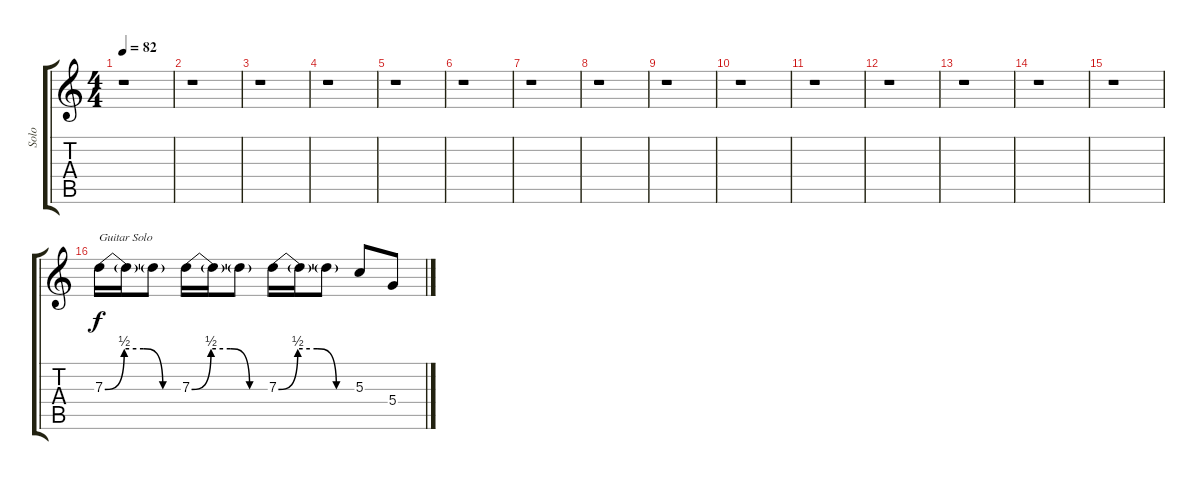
\track ("Solo" "Solo") {instrument overdrivenguitar}
\staff {score tabs}
\tuning (E4 B3 G3 D3 A2 E2) {hide}
\ts (4 4)
\tempo 82
\clef g2
\ks c
r.1{dy f} |
r.1 |
r.1 |
r.1 |
r.1 |
r.1 |
r.1 |
r.1 |
r.1 |
r.1 |
r.1 |
r.1 |
r.1 |
r.1 |
r.1 |
7.3{be (custom 0 0 15 2 30 2 45 0 60 0)}.16{txt "Guitar Solo"} 7.3{t}.16 7.3{t}.8 7.3{be (custom 0 0 15 2 30 2 45 0 60 0)}.16 7.3{t}.16 7.3{t}.8 7.3{be (custom 0 0 15 2 30 2 45 0 60 0)}.16 7.3{t}.16 7.3{t}.8 5.3.8 5.4.8
